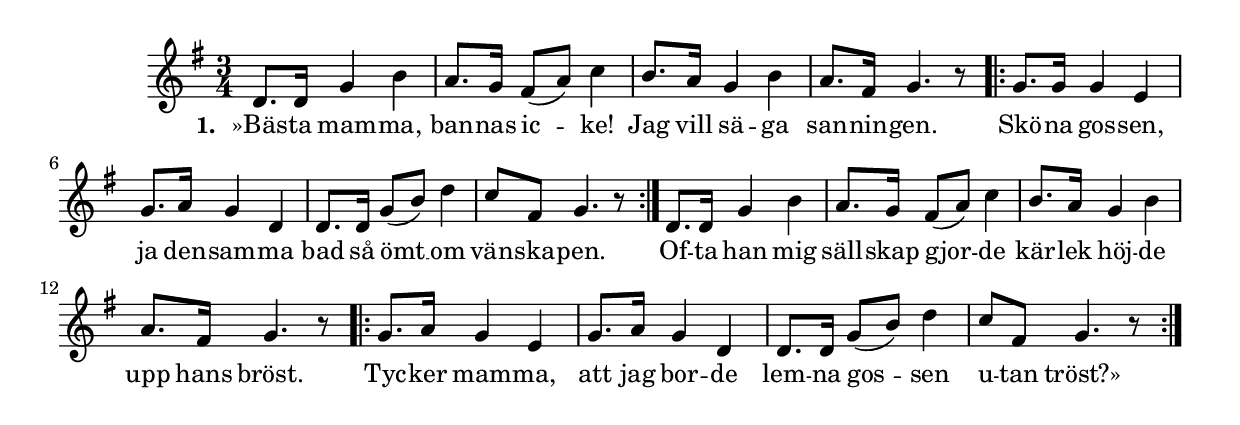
{
\time 3/4
\key g \major

 d'8. d'16 g'4 b'  | 
 a'8. g'16 fis'8-( a'-) c''4  | 
 b'8. a'16 g'4 b'  | 
 a'8. fis'16 g'4. r8 
\repeat volta 2 { 
 g'8. g'16 g'4 e'  | 
 g'8. a'16 g'4 d'  | 
 d'8. d'16 g'8-( b'-) d''4  | 
 c''8 fis' g'4. r8  |
 } %( endrepeat )% 
 d'8. d'16 g'4 b'  | 
 a'8. g'16 fis'8-( a'-) c''4  | 
 b'8. a'16 g'4 b'  | 
 a'8. fis'16 g'4. r8 
\repeat volta 2 { 
 g'8. a'16 g'4 e'  | 
 g'8. a'16 g'4 d'  | 
 d'8. d'16 g'8-( b'-) d''4  | 
 c''8 fis' g'4. r8  |
 } %( endrepeat )% 
 }
 \addlyrics {
     \set stanza = #"1. "
     »Bäs -- ta mam -- ma, ban -- nas ic --  -- ke! Jag vill sä -- ga
     san -- nin -- gen. Skö -- na gos -- sen, ja den -- sam -- ma
     bad så ömt __ om vän -- ska -- pen. Of -- ta han mig säll -- skap gjor --  -- de
     kär -- lek höj -- de upp hans bröst. Tyc -- ker mam -- ma,
     att jag bor -- de lem -- na gos --  -- sen u -- tan tröst?»
}
